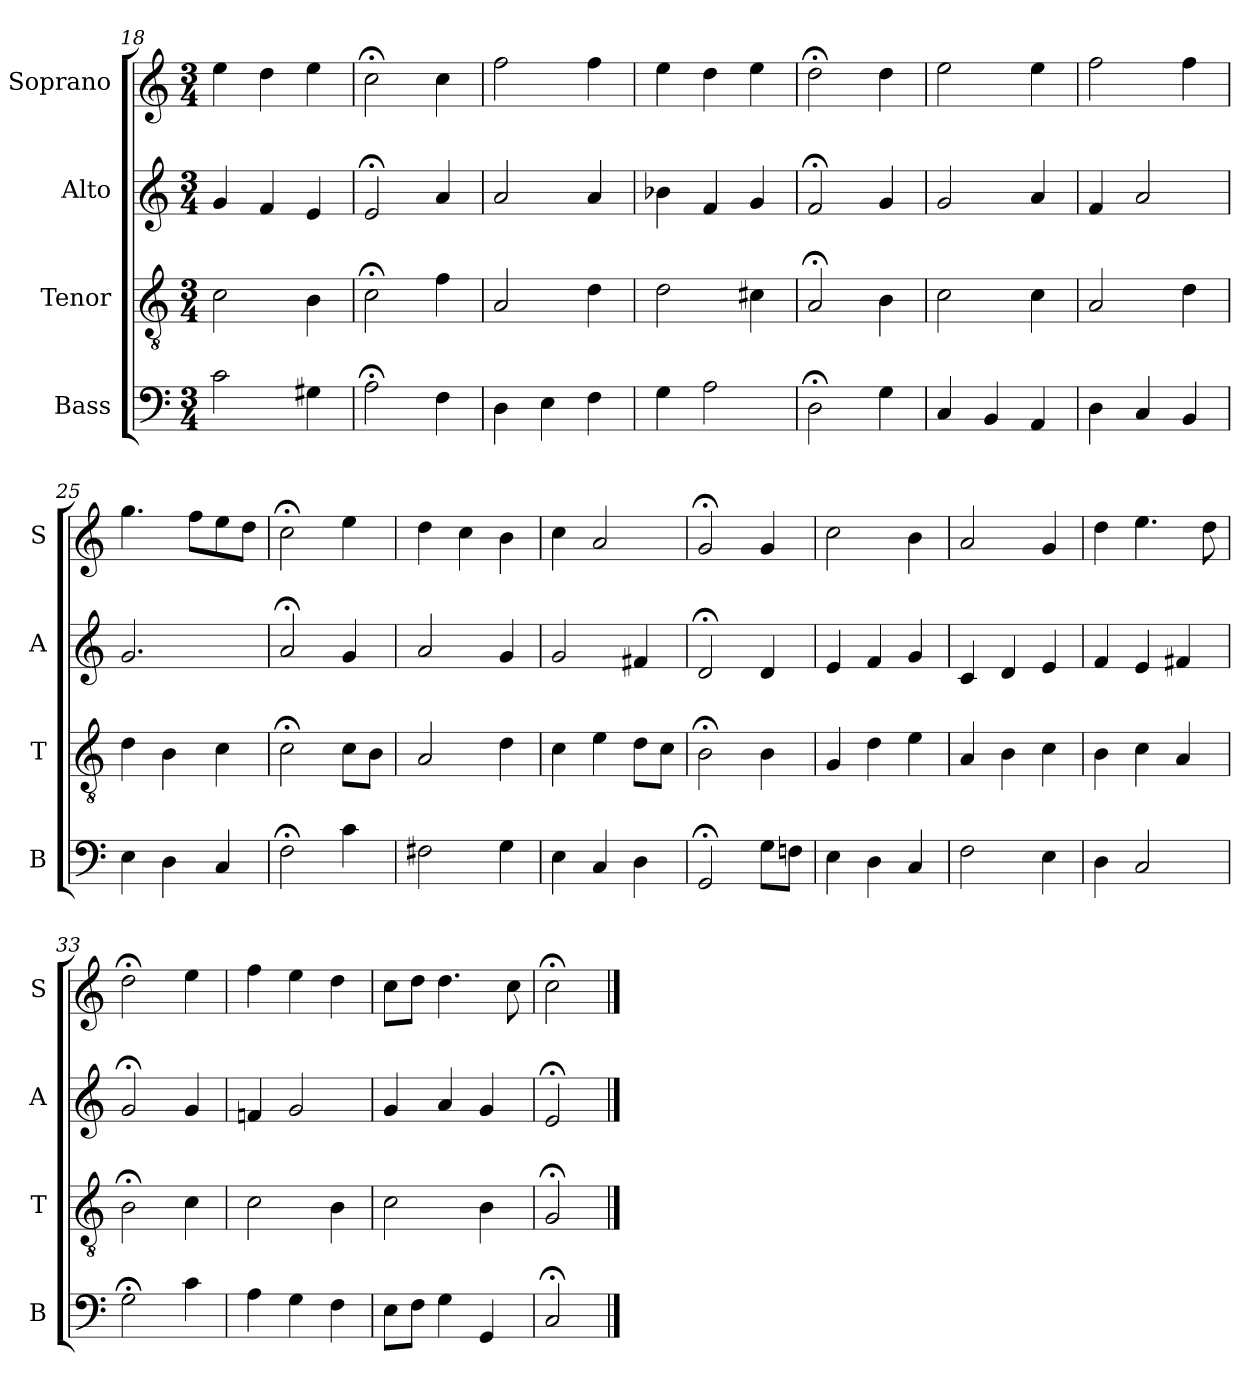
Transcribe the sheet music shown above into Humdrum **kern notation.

**kern	**kern	**kern	**kern
*part4	*part3	*part2	*part1
*staff4	*staff3	*staff2	*staff1
*I"Bass	*I"Tenor	*I"Alto	*I"Soprano
*I'B	*I'T	*I'A	*I'S
*clefF4	*clefGv2	*clefG2	*clefG2
*k[]	*k[]	*k[]	*k[]
*C:	*C:	*C:	*C:
*M3/4	*M3/4	*M3/4	*M3/4
=18	=18	=18	=18
2c	2c	4g	4ee
.	.	4f	4dd
4G#X	4B	4e	4ee
=19	=19	=19	=19
2A;<	2c;<	2e;<	2cc;<
4F	4f	4a	4cc
=20	=20	=20	=20
4D	2A	2a	2ff
4E	.	.	.
4F	4d	4a	4ff
=21	=21	=21	=21
4G	2d	4b-X	4ee
2A	.	4f	4dd
.	4c#X	4g	4ee
=22	=22	=22	=22
2D;<	2A;<	2f;<	2dd;<
4G	4B	4g	4dd
=23	=23	=23	=23
4C	2c	2g	2ee
4BB	.	.	.
4AA	4c	4a	4ee
=24	=24	=24	=24
4D	2A	4f	2ff
4C	.	2a	.
4BB	4d	.	4ff
=25	=25	=25	=25
4E	4d	2.g	4.gg
4D	4B	.	.
.	.	.	8ffL
4C	4c	.	8ee
.	.	.	8ddJ
=26	=26	=26	=26
2F;<	2c;<	2a;<	2cc;<
4c	8cL	4g	4ee
.	8BJ	.	.
=27	=27	=27	=27
2F#X	2A	2a	4dd
.	.	.	4cc
4G	4d	4g	4b
=28	=28	=28	=28
4E	4c	2g	4cc
4C	4e	.	2a
4D	8dL	4f#X	.
.	8cJ	.	.
=29	=29	=29	=29
2GG;<	2B;<	2d;<	2g;<
8GL	4B	4d	4g
8FnJ	.	.	.
=30	=30	=30	=30
4E	4G	4e	2cc
4D	4d	4f	.
4Ci	4e	4gi	4b
=31	=31	=31	=31
2Fi	4A	4ci	2a
.	4B	4d	.
4E	4c	4e	4g
=32	=32	=32	=32
4D	4B	4f	4dd
2C	4c	4e	4.ee
.	4A	4f#X	.
.	.	.	8dd
=33	=33	=33	=33
2G;<	2B;<	2g;<	2dd;<
4c	4c	4g	4ee
=34	=34	=34	=34
4A	2c	4fn	4ff
4G	.	2g	4ee
4F	4B	.	4dd
=35	=35	=35	=35
8EL	2c	4g	8ccL
8FJ	.	.	8ddJ
4G	.	4a	4.dd
4GG	4B	4g	.
.	.	.	8cc
=36	=36	=36	=36
2C;<	2G;<	2e;<	2cc;<
==	==	==	==
*-	*-	*-	*-
